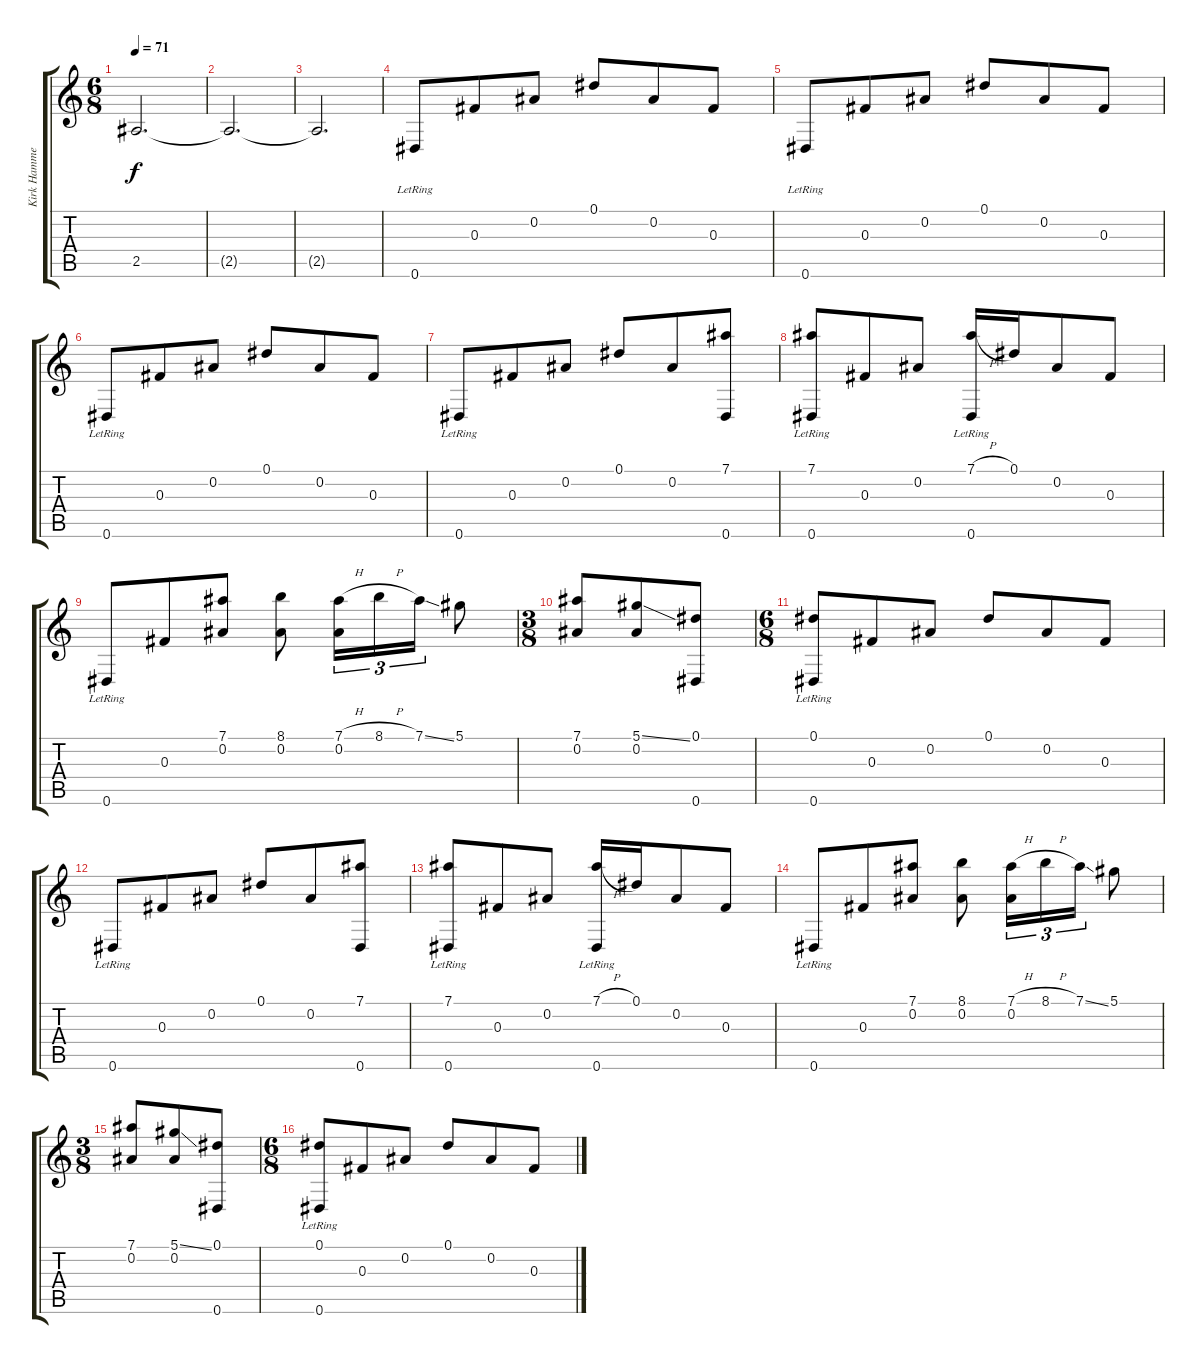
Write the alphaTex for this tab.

\track ("Kirk Hammett" "Kirk Hamme") {instrument electricguitarclean}
\staff {score tabs}
\tuning (Eb4 Bb3 Gb3 Db3 Ab2 Eb2) {hide}
\ts (6 8)
\tempo 71
\clef g2
\ks c
2.5{t}.2{d dy f} |
2.5{t}.2{d} |
2.5{t}.2{d} |
0.6{lr}.8{volume 12} 0.3.8 0.2.8 0.1.8 0.2.8 0.3.8 |
0.6{lr}.8 0.3.8 0.2.8 0.1.8 0.2.8 0.3.8 |
0.6{lr}.8 0.3.8 0.2.8 0.1.8 0.2.8 0.3.8 |
0.6{lr}.8 0.3.8 0.2.8 0.1.8 0.2.8 (7.1 0.6).8 |
(7.1 0.6{lr}).8 0.3.8 0.2.8 (7.1{h} 0.6{lr}).16 0.1.16 0.2.8 0.3.8 |
0.6{lr}.8 0.3.8 (7.1 0.2).8 (8.1 0.2).8 (7.1{h} 0.2).16{tu (3 2)} 8.1{h}.16{tu (3 2)} 7.1{ss}.16{tu (3 2)} 5.1.8 |
\ts (3 8)
(7.1 0.2).8 (5.1{ss} 0.2).8 (0.1 0.6).8 |
\ts (6 8)
(0.1 0.6{lr}).8 0.3.8 0.2.8 0.1.8 0.2.8 0.3.8 |
0.6{lr}.8 0.3.8 0.2.8 0.1.8 0.2.8 (7.1 0.6).8 |
(7.1 0.6{lr}).8 0.3.8 0.2.8 (7.1{h} 0.6{lr}).16 0.1.16 0.2.8 0.3.8 |
0.6{lr}.8 0.3.8 (7.1 0.2).8 (8.1 0.2).8 (7.1{h} 0.2).16{tu (3 2)} 8.1{h}.16{tu (3 2)} 7.1{ss}.16{tu (3 2)} 5.1.8 |
\ts (3 8)
(7.1 0.2).8 (5.1{ss} 0.2).8 (0.1 0.6).8 |
\ts (6 8)
(0.1 0.6{lr}).8 0.3.8 0.2.8 0.1.8 0.2.8 0.3.8
